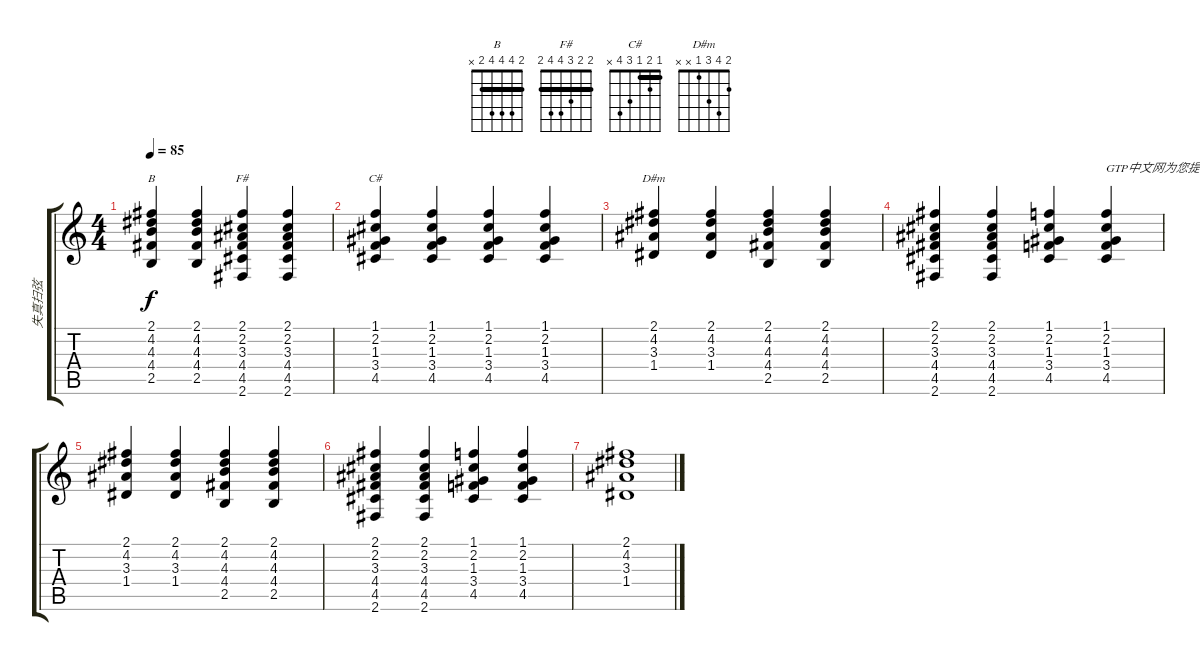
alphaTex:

\track ("失真扫弦" "失真扫弦") {instrument distortionguitar}
\staff {score tabs}
\tuning (E4 B3 G3 D3 A2 E2) {hide}
\chord ("B" 2 4 4 4 2 x) {barre 2}
\chord ("F#" 2 2 3 4 4 2) {barre 2}
\chord ("C#" 1 2 1 3 4 x) {barre 1}
\chord ("D#m" 2 4 3 1 x x)
\ts (4 4)
\tempo 85
\clef g2
\ks c
(2.1 4.2 4.3 4.4 2.5).4{ch "B" dy f} (2.1 4.2 4.3 4.4 2.5).4 (2.1 2.2 3.3 4.4 4.5 2.6).4{ch "F#"} (2.1 2.2 3.3 4.4 4.5 2.6).4 |
(1.1 2.2 1.3 3.4 4.5).4{ch "C#"} (1.1 2.2 1.3 3.4 4.5).4 (1.1 2.2 1.3 3.4 4.5).4 (1.1 2.2 1.3 3.4 4.5).4 |
(2.1 4.2 3.3 1.4).4{ch "D#m"} (2.1 4.2 3.3 1.4).4 (2.1 4.2 4.3 4.4 2.5).4 (2.1 4.2 4.3 4.4 2.5).4 |
(2.1 2.2 3.3 4.4 4.5 2.6).4 (2.1 2.2 3.3 4.4 4.5 2.6).4 (1.1 2.2 1.3 3.4 4.5).4 (1.1 2.2 1.3 3.4 4.5).4{txt "GTP中文网为您提供优秀的谱子"} |
(2.1 4.2 3.3 1.4).4 (2.1 4.2 3.3 1.4).4 (2.1 4.2 4.3 4.4 2.5).4 (2.1 4.2 4.3 4.4 2.5).4 |
(2.1 2.2 3.3 4.4 4.5 2.6).4 (2.1 2.2 3.3 4.4 4.5 2.6).4 (1.1 2.2 1.3 3.4 4.5).4 (1.1 2.2 1.3 3.4 4.5).4 |
(2.1 4.2 3.3 1.4).1
